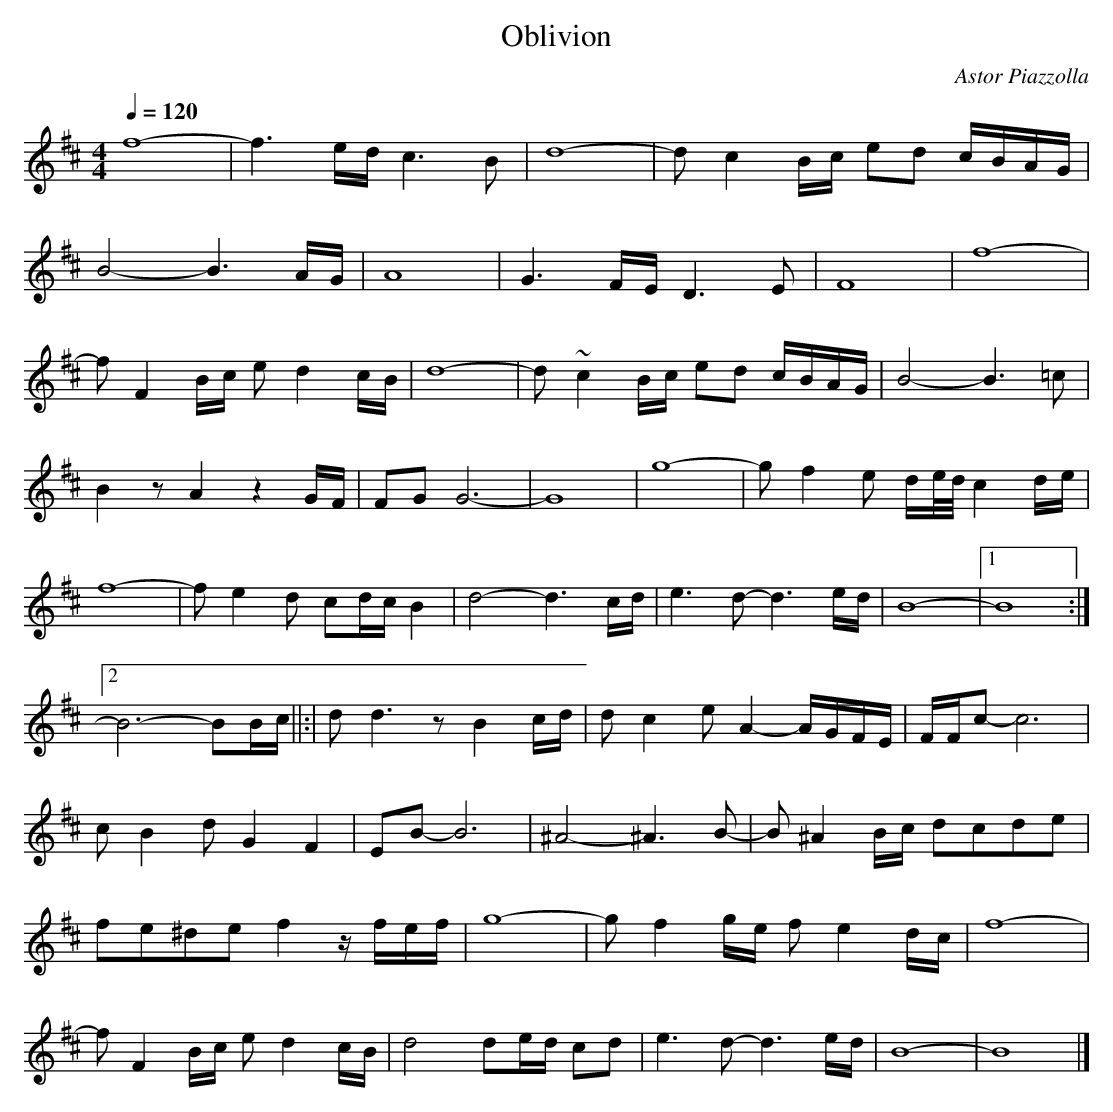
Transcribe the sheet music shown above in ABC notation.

X:1     %Music
T:Oblivion     %Tune name
C:Astor Piazzolla     %Tune composer
Q:1/4=120     %Tempo
V:1     %
     %!STAVE 0 '' @
     %!INSTR 'Piano 1' 0 0 @
|:
M:4/4     %Meter
L:1/8     %
K:D
f8- |f3 e/d/ c3 B |d8- |d c2 B/c/ ed c/B/A/G/ |
B4- B3 A/G/ |A8 |G3 F/E/ D3 E |F8 |f8- |
f F2 B/c/ e d2 c/B/ |d8- |d ~c2 B/c/ ed c/B/A/G/ |B4- B3 =c |
B2 z A2 z2 G/F/ |FG G6- |G8 |g8- |g f2 e d/e//d// c2 d/e/ |
f8- |f e2 d cd/c/ B2 |d4- d3 c/d/ |e3 d- d3 e/d/ |B8- |[1B8 :|[2
B6-BB/c/ ||:|d d3 z B2 c/d/ |d c2 e A2-A/G/F/E/ |F/F/c- c6 |
c B2 d G2 F2 |EB- B6 |^A4- ^A3 B- |B ^A2 B/c/ dcde |
fe^de f2 z/ f/e/f/ |g8- |g f2 g/e/ f e2 d/c/ |f8- |
f F2 B/c/ e d2 c/B/ |d4 de/d/ cd |e3 d- d3 e/d/ |B8- |B8 |]
     %End of file
